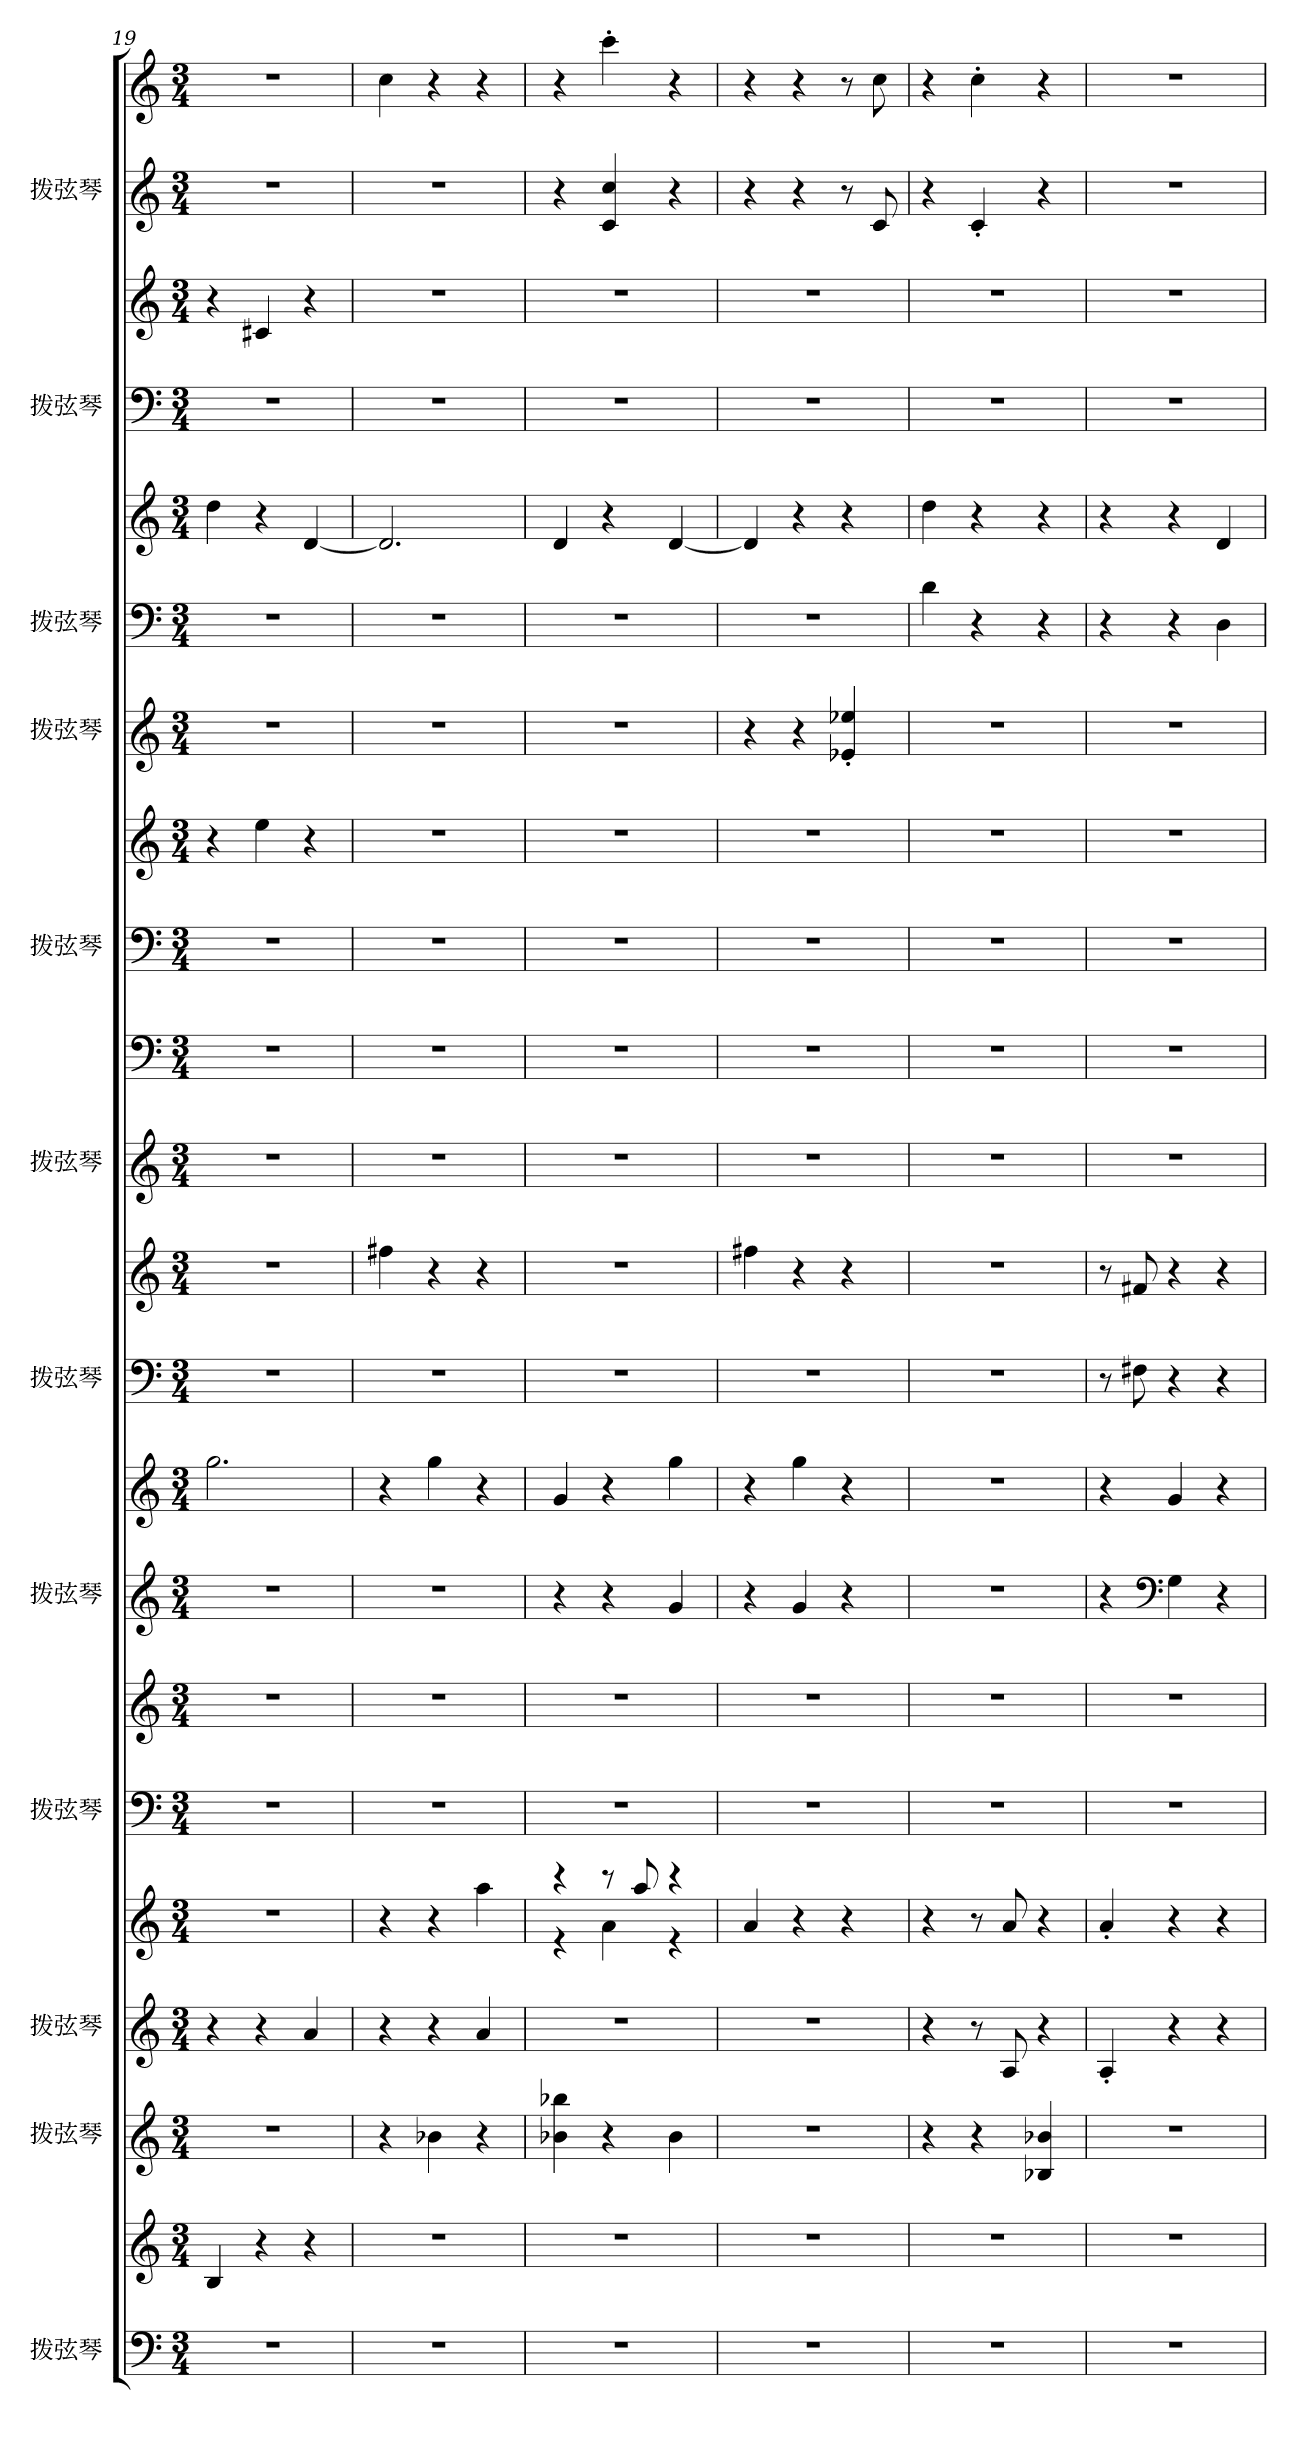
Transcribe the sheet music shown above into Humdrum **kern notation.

**kern	**kern	**kern	**kern	**kern	**kern	**kern	**kern	**kern	**kern	**kern	**kern	**kern	**kern	**kern	**kern	**kern	**kern	**kern	**kern	**kern	**kern
*part12	*part12	*part11	*part10	*part10	*part9	*part9	*part8	*part8	*part7	*part7	*part6	*part6	*part5	*part5	*part4	*part3	*part3	*part2	*part2	*part1	*part1
*staff22	*staff21	*staff20	*staff19	*staff18	*staff17	*staff16	*staff15	*staff14	*staff13	*staff12	*staff11	*staff10	*staff9	*staff8	*staff7	*staff6	*staff5	*staff4	*staff3	*staff2	*staff1
*I"拨弦琴	*	*I"拨弦琴	*I"拨弦琴	*	*I"拨弦琴	*	*I"拨弦琴	*	*I"拨弦琴	*	*I"拨弦琴	*	*I"拨弦琴	*	*I"拨弦琴	*I"拨弦琴	*	*I"拨弦琴	*	*I"拨弦琴	*
*clefF4	*clefG2	*clefG2	*clefG2	*clefG2	*clefF4	*clefG2	*clefG2	*clefG2	*clefF4	*clefG2	*clefG2	*clefF4	*clefF4	*clefG2	*clefG2	*clefF4	*clefG2	*clefF4	*clefG2	*clefG2	*clefG2
*k[]	*k[]	*k[]	*k[]	*k[]	*k[]	*k[]	*k[]	*k[]	*k[]	*k[]	*k[]	*k[]	*k[]	*k[]	*k[]	*k[]	*k[]	*k[]	*k[]	*k[]	*k[]
*M3/4	*M3/4	*M3/4	*M3/4	*M3/4	*M3/4	*M3/4	*M3/4	*M3/4	*M3/4	*M3/4	*M3/4	*M3/4	*M3/4	*M3/4	*M3/4	*M3/4	*M3/4	*M3/4	*M3/4	*M3/4	*M3/4
=19	=19	=19	=19	=19	=19	=19	=19	=19	=19	=19	=19	=19	=19	=19	=19	=19	=19	=19	=19	=19	=19
2.r	4B/	2.r	4r	2.r	2.r	2.r	2.r	2.gg\	2.r	2.r	2.r	2.r	2.r	4r	2.r	2.r	4dd\	2.r	4r	2.r	2.r
.	4r	.	4r	.	.	.	.	.	.	.	.	.	.	4ee\	.	.	4r	.	4c#X/	.	.
.	4r	.	4a/	.	.	.	.	.	.	.	.	.	.	4r	.	.	[4d/	.	4r	.	.
=20	=20	=20	=20	=20	=20	=20	=20	=20	=20	=20	=20	=20	=20	=20	=20	=20	=20	=20	=20	=20	=20
2.r	2.r	4r	4r	4r	2.r	2.r	2.r	4r	2.r	4ff#X\	2.r	2.r	2.r	2.r	2.r	2.r	2.d/]	2.r	2.r	2.r	4cc\
.	.	4b-X\	4r	4r	.	.	.	4gg\	.	4r	.	.	.	.	.	.	.	.	.	.	4r
.	.	4r	4a/	4aa\	.	.	.	4r	.	4r	.	.	.	.	.	.	.	.	.	.	4r
=21	=21	=21	=21	=21	=21	=21	=21	=21	=21	=21	=21	=21	=21	=21	=21	=21	=21	=21	=21	=21	=21
*	*	*	*	*^	*	*	*	*	*	*	*	*	*	*	*	*	*	*	*	*	*
2.r	2.r	4b-X\ 4bb-X\	2.r	4r	4r	2.r	2.r	4r	4g/	2.r	2.r	2.r	2.r	2.r	2.r	2.r	2.r	4d/	2.r	2.r	4r	4r
.	.	4r	.	8r	4a\	.	.	4r	4r	.	.	.	.	.	.	.	.	4r	.	.	4c/ 4cc/	4ccc'\
.	.	.	.	8aa/	.	.	.	.	.	.	.	.	.	.	.	.	.	.	.	.	.	.
.	.	4b-\	.	4r	4r	.	.	4g/	4gg\	.	.	.	.	.	.	.	.	[4d/	.	.	4r	4r
*	*	*	*	*v	*v	*	*	*	*	*	*	*	*	*	*	*	*	*	*	*	*	*
!!LO:PB:g=z
=22	=22	=22	=22	=22	=22	=22	=22	=22	=22	=22	=22	=22	=22	=22	=22	=22	=22	=22	=22	=22	=22
2.r	2.r	2.r	2.r	4a/	2.r	2.r	4r	4r	2.r	4ff#X\	2.r	2.r	2.r	2.r	4r	2.r	4d/]	2.r	2.r	4r	4r
.	.	.	.	4r	.	.	4g/	4gg\	.	4r	.	.	.	.	4r	.	4r	.	.	4r	4r
.	.	.	.	4r	.	.	4r	4r	.	4r	.	.	.	.	4e-X/' 4ee-X/'	.	4r	.	.	8r	8r
.	.	.	.	.	.	.	.	.	.	.	.	.	.	.	.	.	.	.	.	8c/	8cc\
=23	=23	=23	=23	=23	=23	=23	=23	=23	=23	=23	=23	=23	=23	=23	=23	=23	=23	=23	=23	=23	=23
2.r	2.r	4r	4r	4r	2.r	2.r	2.r	2.r	2.r	2.r	2.r	2.r	2.r	2.r	2.r	4d\	4dd\	2.r	2.r	4r	4r
.	.	4r	8r	8r	.	.	.	.	.	.	.	.	.	.	.	4r	4r	.	.	4c'/	4cc'\
.	.	.	8A/	8a/	.	.	.	.	.	.	.	.	.	.	.	.	.	.	.	.	.
.	.	4B-X/ 4b-X/	4r	4r	.	.	.	.	.	.	.	.	.	.	.	4r	4r	.	.	4r	4r
=24	=24	=24	=24	=24	=24	=24	=24	=24	=24	=24	=24	=24	=24	=24	=24	=24	=24	=24	=24	=24	=24
2.r	2.r	2.r	4A'/	4a'/	2.r	2.r	4r	4r	8r	8r	2.r	2.r	2.r	2.r	2.r	4r	4r	2.r	2.r	2.r	2.r
.	.	.	.	.	.	.	.	.	8F#X\	8f#X/	.	.	.	.	.	.	.	.	.	.	.
*	*	*	*	*	*	*	*clefF4	*	*	*	*	*	*	*	*	*	*	*	*	*	*
.	.	.	4r	4r	.	.	4G\	4g/	4r	4r	.	.	.	.	.	4r	4r	.	.	.	.
.	.	.	4r	4r	.	.	4r	4r	4r	4r	.	.	.	.	.	4D\	4d/	.	.	.	.
=	=	=	=	=	=	=	=	=	=	=	=	=	=	=	=	=	=	=	=	=	=
*-	*-	*-	*-	*-	*-	*-	*-	*-	*-	*-	*-	*-	*-	*-	*-	*-	*-	*-	*-	*-	*-
